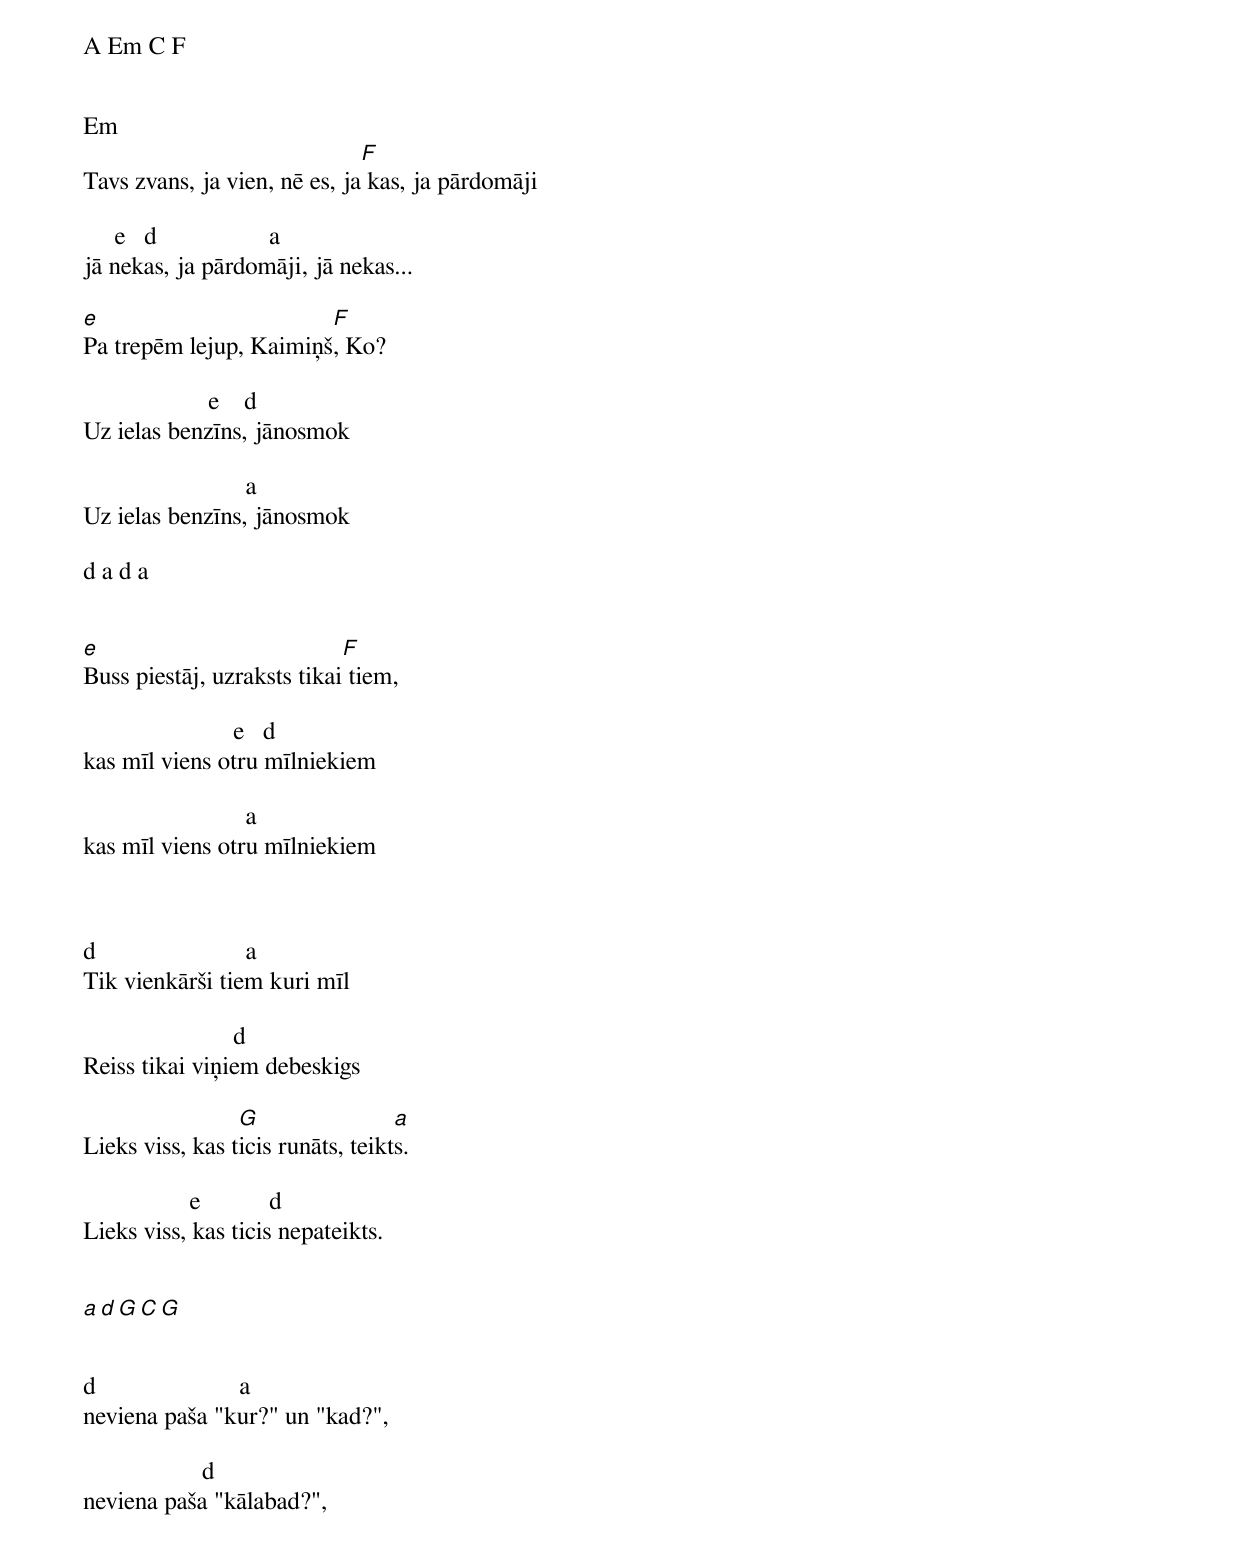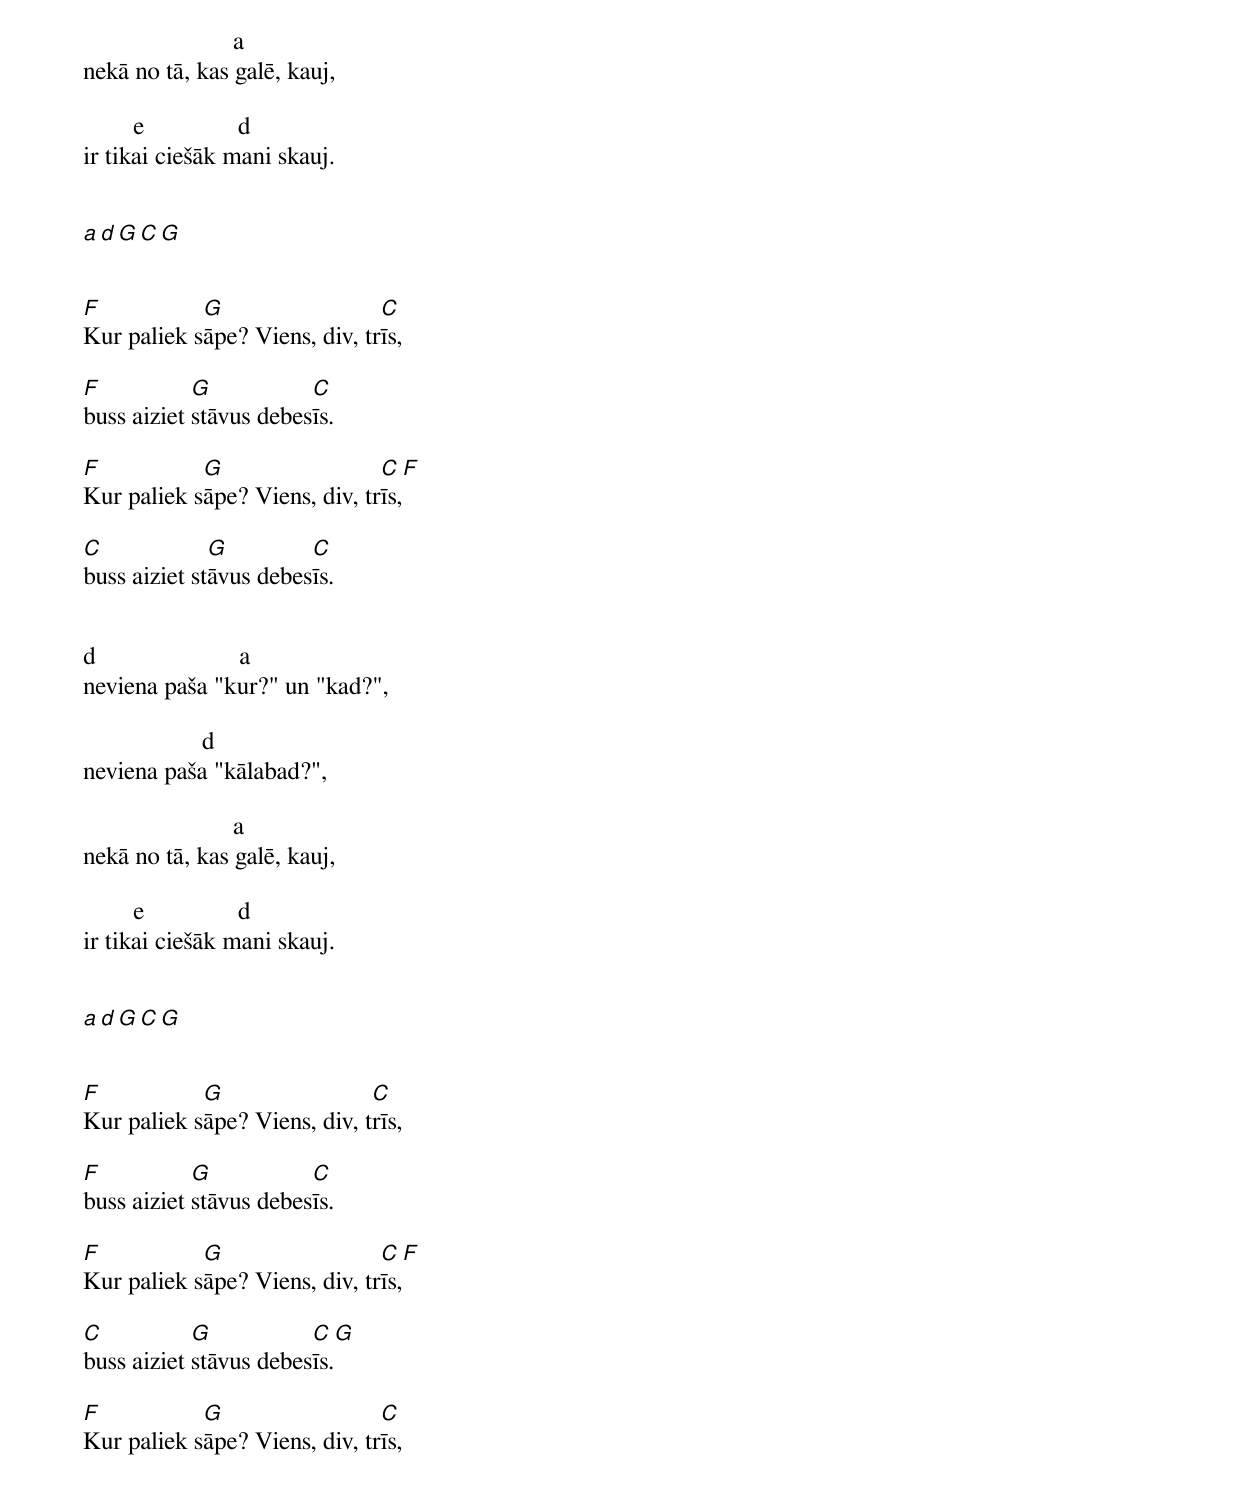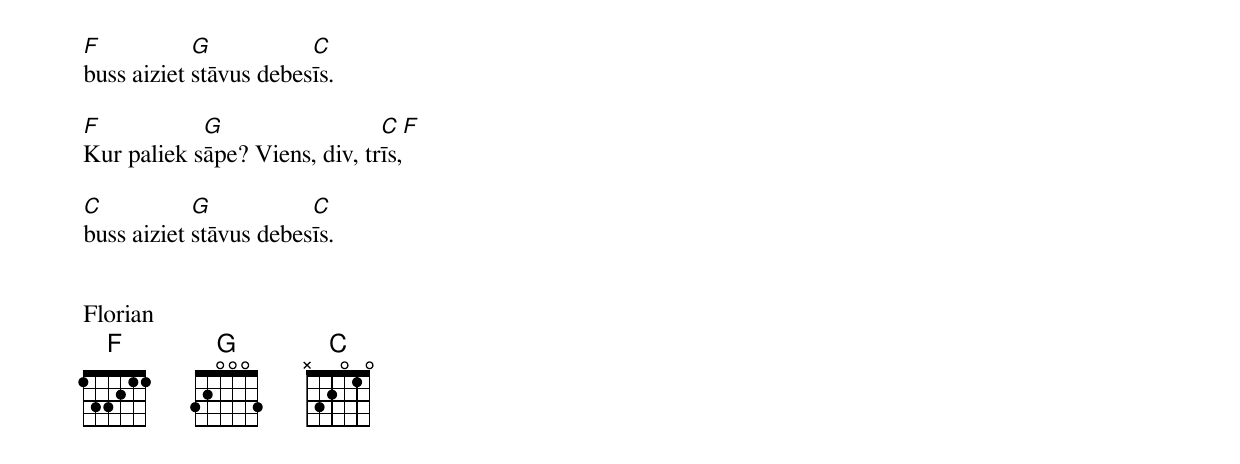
A Em C F


Em
			      F
Tavs zvans, ja vien, nē es, ja kas, ja pārdomāji

     e   d                  a
jā nekas, ja pārdomāji, jā nekas...

e			F
Pa trepēm lejup, Kaimiņš, Ko?

		    e    d
Uz ielas benzīns, jānosmok

		          a
Uz ielas benzīns, jānosmok

d a d a


e			    F
Buss piestāj, uzraksts tikai tiem,

		        e   d
kas mīl viens otru mīlniekiem

			  a
kas mīl viens otru mīlniekiem



d		         a
Tik vienkārši tiem kuri mīl

			d
Reiss tikai viņiem debeskigs

	         G		   a
Lieks viss, kas ticis runāts, teikts.

	         e           d
Lieks viss, kas ticis nepateikts.


a d G C G


d			a
neviena paša "kur?" un "kad?",

		   d
neviena paša "kālabad?",

		        a
nekā no tā, kas galē, kauj,

	e	        d
ir tikai ciešāk mani skauj.


a d G C G


F	    G		       C
Kur paliek sāpe? Viens, div, trīs,

F	    G	        C
buss aiziet stāvus debesīs.

F	    G		       C	F
Kur paliek sāpe? Viens, div, trīs,

C	      G	        C
buss aiziet stāvus debesīs.


d			a
neviena paša "kur?" un "kad?",

		   d
neviena paša "kālabad?",

		        a
nekā no tā, kas galē, kauj,

	e	        d
ir tikai ciešāk mani skauj.


a d G C G


F	    G		      C
Kur paliek sāpe? Viens, div, trīs,

F	    G	        C
buss aiziet stāvus debesīs.

F	    G		       C	F
Kur paliek sāpe? Viens, div, trīs,

C	    G	        C	G
buss aiziet stāvus debesīs.

F	    G		       C
Kur paliek sāpe? Viens, div, trīs,

F	    G	        C
buss aiziet stāvus debesīs.

F	    G		       C	F
Kur paliek sāpe? Viens, div, trīs,

C	    G	        C
buss aiziet stāvus debesīs.


Florian
